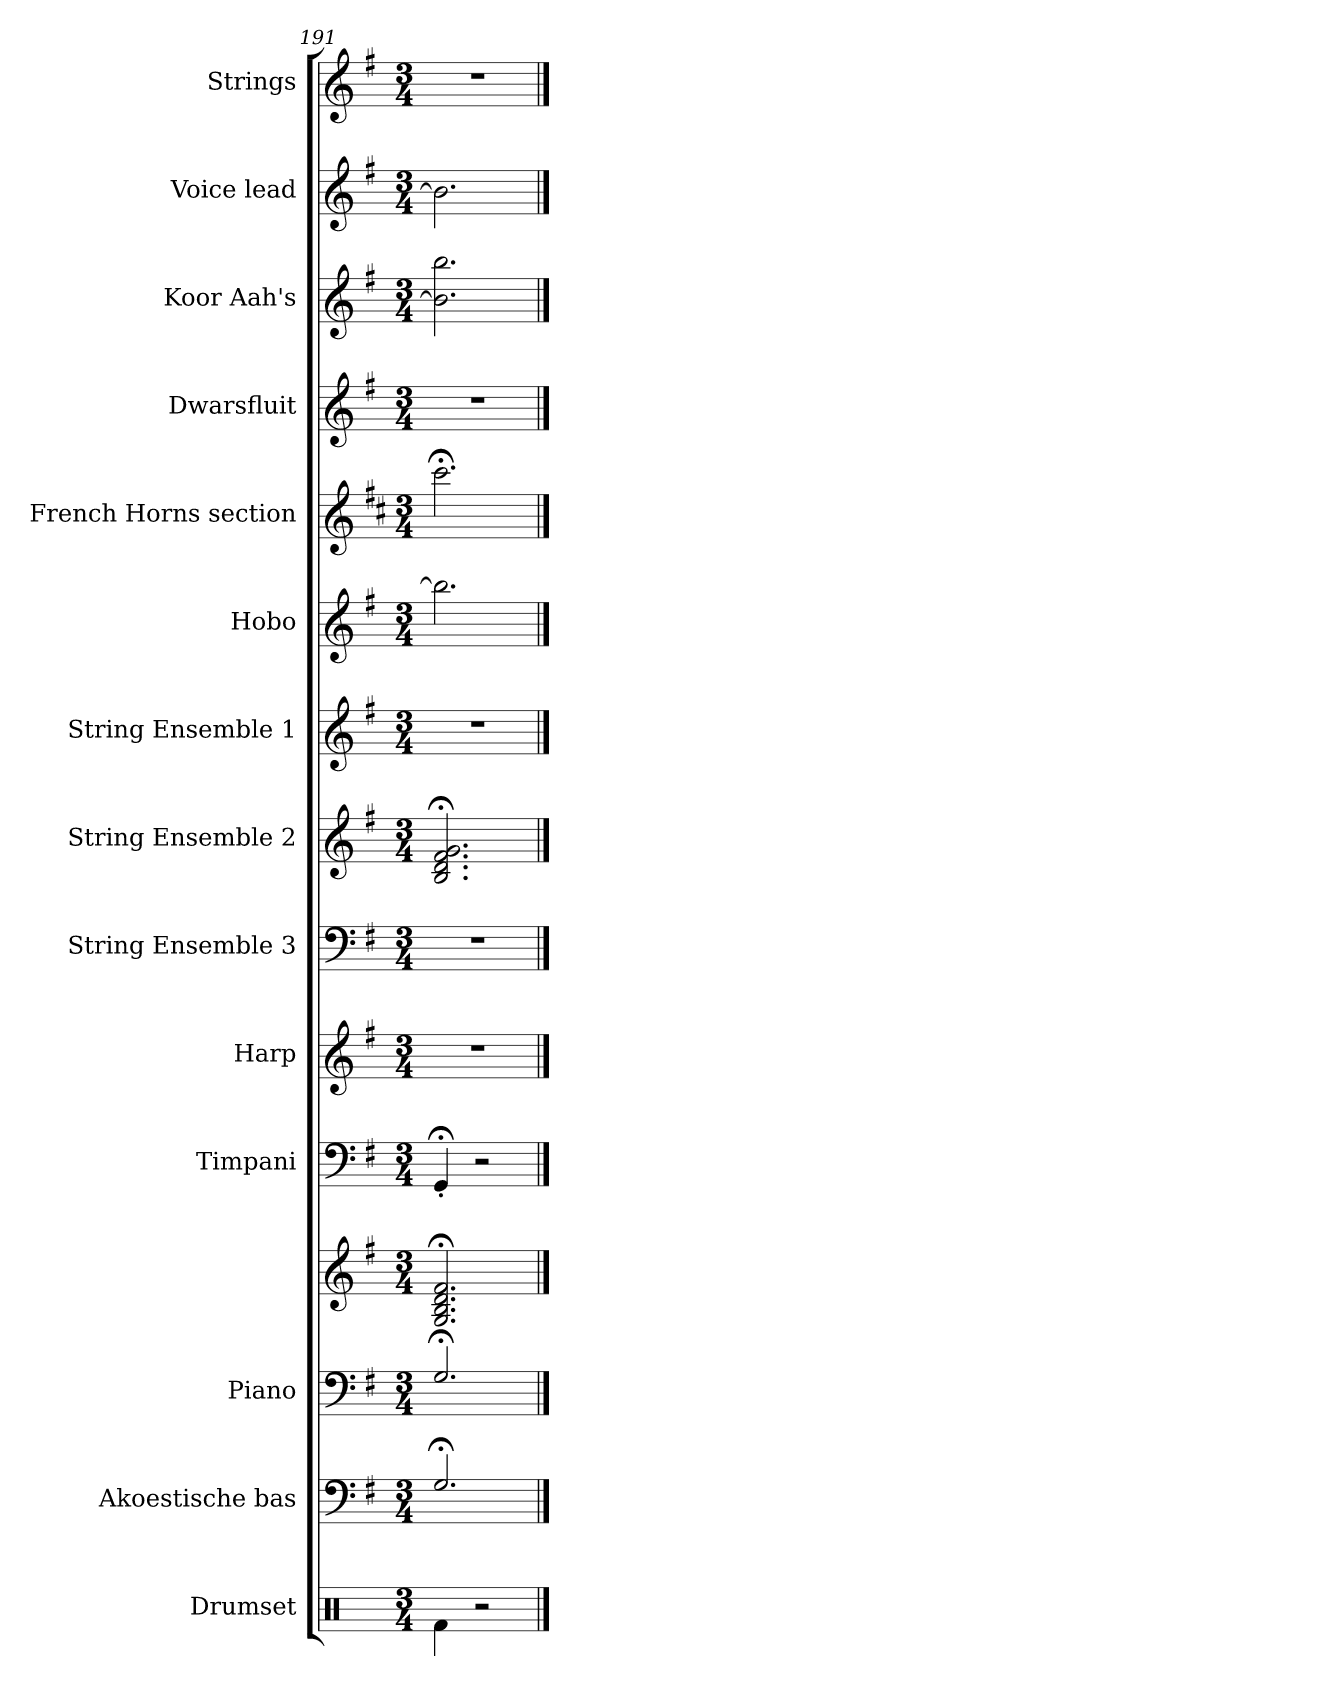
**kern	**kern	**kern	**kern	**kern	**kern	**kern	**kern	**kern	**kern	**kern	**kern	**kern	**kern	**kern
*part14	*part13	*part12	*part12	*part11	*part10	*part9	*part8	*part7	*part6	*part5	*part4	*part3	*part2	*part1
*staff15	*staff14	*staff13	*staff12	*staff11	*staff10	*staff9	*staff8	*staff7	*staff6	*staff5	*staff4	*staff3	*staff2	*staff1
*I"Drumset	*I"Akoestische bas	*I"Piano	*	*I"Timpani	*I"Harp	*I"String Ensemble 3	*I"String Ensemble 2	*I"String Ensemble 1	*I"Hobo	*I"French Horns section	*I"Dwarsfluit	*I"Koor Aah's	*I"Voice lead	*I"Strings
*I'D. set	*I'Bas	*I'Piano	*	*I'Timpani	*I'Harp	*I'String Ensemble 3	*I'String Ensemble 2	*I'String Ensemble 1	*I'Hobo	*I'French Horns section	*I'Dwarsfluit	*I'Koor Aah's	*I'Voice lead	*I'Strings
!!LO:PB:g=z
*clefX	*clefF4	*clefF4	*clefG2	*clefF4	*clefG2	*clefF4	*clefG2	*clefG2	*clefG2	*clefG2	*clefG2	*clefG2	*clefG2	*clefG2
*	*ITrd7c12	*	*	*	*	*	*	*	*	*ITrd4c7	*	*	*	*
*k[]	*k[f#]	*k[f#]	*k[f#]	*k[f#]	*k[f#]	*k[f#]	*k[f#]	*k[f#]	*k[f#]	*k[f#]	*k[f#]	*k[f#]	*k[f#]	*k[f#]
*M3/4	*M3/4	*M3/4	*M3/4	*M3/4	*M3/4	*M3/4	*M3/4	*M3/4	*M3/4	*M3/4	*M3/4	*M3/4	*M3/4	*M3/4
*MM100	*MM100	*MM100	*MM100	*MM100	*MM100	*MM100	*MM100	*MM100	*MM100	*MM100	*MM100	*MM100	*MM100	*MM100
=191	=191	=191	=191	=191	=191	=191	=191	=191	=191	=191	=191	=191	=191	=191
4Rf\	2.GG;</	2.G;</	2.G/;< 2.B/;< 2.d/;< 2.f#/;<	4GG;<'/	2.r	2.r	2.B/;< 2.d/;< 2.f#/;< 2.g/;<	2.r	2.bb\]	2.ff#;<\	2.r	2.b\] 2.bb\	2.b\]	2.r
2r	.	.	.	2r	.	.	.	.	.	.	.	.	.	.
==	==	==	==	==	==	==	==	==	==	==	==	==	==	==
*-	*-	*-	*-	*-	*-	*-	*-	*-	*-	*-	*-	*-	*-	*-
